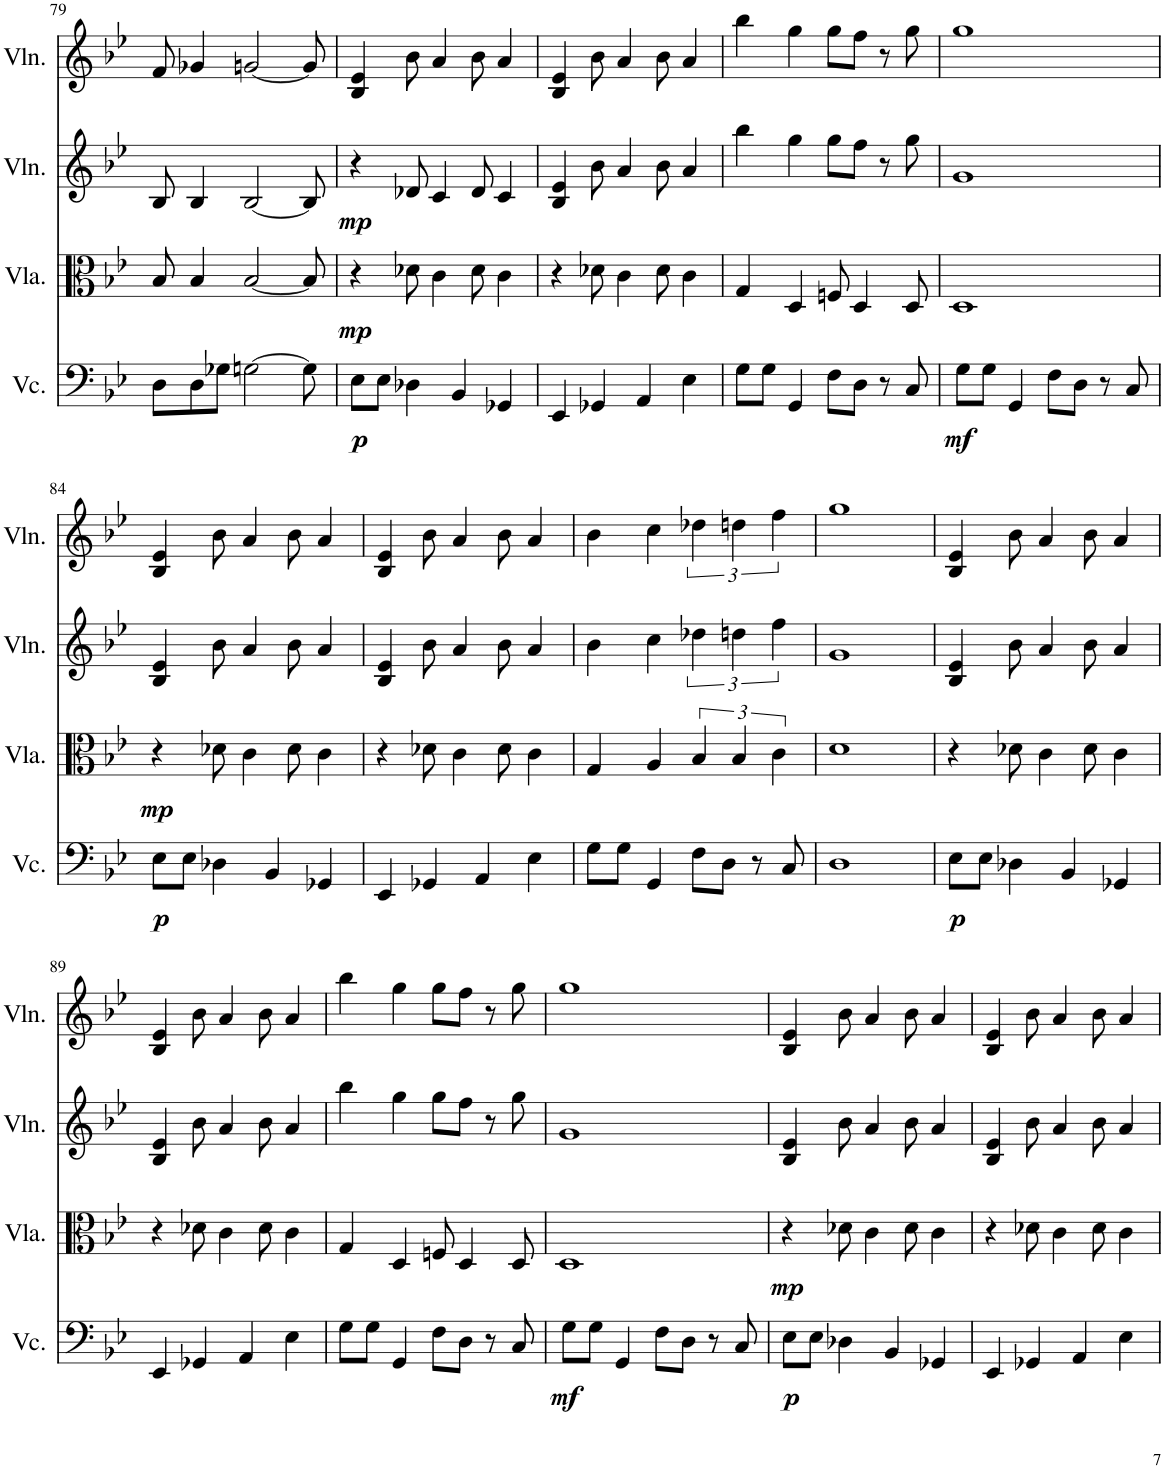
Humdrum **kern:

**kern	**dynam	**kern	**dynam	**kern	**dynam	**kern
*part4	*part4	*part3	*part3	*part2	*part2	*part1
*staff4	*staff4	*staff3	*staff3	*staff2	*staff2	*staff1
*I"Violoncello	*	*I"Viola	*	*I"Violin	*	*I"Violin
*I'Vc.	*	*I'Vla.	*	*I'Vln.	*	*I'Vln.
!!LO:PB:g=z
*clefF4	*	*clefC3	*	*clefG2	*	*clefG2
*k[b-e-]	*	*k[b-e-]	*	*k[b-e-]	*	*k[b-e-]
*M4/4	*	*M4/4	*	*M4/4	*	*M4/4
=79	=79	=79	=79	=79	=79	=79
8D\L	.	8B-/	.	8B-/	.	8f/
8D\	.	4B-/	.	4B-/	.	4g-X/
8G-X\J	.	.	.	.	.	.
[2Gn\	.	[2B-/	.	[2B-/	.	[2gn/
8G\]	.	8B-/]	.	8B-/]	.	8g/]
=80	=80	=80	=80	=80	=80	=80
!	!LO:DY:b	!	!LO:DY:b	!	!LO:DY:b	!
8E-\L	p	4r	mp	4r	mp	4B-/ 4e-/
8E-\J	.	.	.	.	.	.
4D-X\	.	8d-X\	.	8d-X/	.	8b-\
.	.	4c\	.	4c/	.	4a/
4BB-/	.	.	.	.	.	.
.	.	8d-\	.	8d-/	.	8b-\
4GG-X/	.	4c\	.	4c/	.	4a/
=81	=81	=81	=81	=81	=81	=81
4EE-/	.	4r	.	4B-/ 4e-/	.	4B-/ 4e-/
4GG-X/	.	8d-X\	.	8b-\	.	8b-\
.	.	4c\	.	4a/	.	4a/
4AA/	.	.	.	.	.	.
.	.	8d-\	.	8b-\	.	8b-\
4E-\	.	4c\	.	4a/	.	4a/
=82	=82	=82	=82	=82	=82	=82
8G\L	.	4G/	.	4bb-\	.	4bb-\
8G\J	.	.	.	.	.	.
4GG/	.	4D/	.	4gg\	.	4gg\
8F\L	.	8Fn/	.	8gg\L	.	8gg\L
8D\J	.	4D/	.	8ff\J	.	8ff\J
8r	.	.	.	8r	.	8r
8C/	.	8D/	.	8gg\	.	8gg\
=83	=83	=83	=83	=83	=83	=83
!	!LO:DY:b	!	!	!	!	!
8G\L	mf	1D	.	1g	.	1gg
8G\J	.	.	.	.	.	.
4GG/	.	.	.	.	.	.
8F\L	.	.	.	.	.	.
8D\J	.	.	.	.	.	.
8r	.	.	.	.	.	.
8C/	.	.	.	.	.	.
!!LO:LB:g=z
=84	=84	=84	=84	=84	=84	=84
!	!LO:DY:b	!	!LO:DY:b	!	!	!
8E-\L	p	4r	mp	4B-/ 4e-/	.	4B-/ 4e-/
8E-\J	.	.	.	.	.	.
4D-X\	.	8d-X\	.	8b-\	.	8b-\
.	.	4c\	.	4a/	.	4a/
4BB-/	.	.	.	.	.	.
.	.	8d-\	.	8b-\	.	8b-\
4GG-X/	.	4c\	.	4a/	.	4a/
=85	=85	=85	=85	=85	=85	=85
4EE-/	.	4r	.	4B-/ 4e-/	.	4B-/ 4e-/
4GG-X/	.	8d-X\	.	8b-\	.	8b-\
.	.	4c\	.	4a/	.	4a/
4AA/	.	.	.	.	.	.
.	.	8d-\	.	8b-\	.	8b-\
4E-\	.	4c\	.	4a/	.	4a/
=86	=86	=86	=86	=86	=86	=86
8G\L	.	4G/	.	4b-\	.	4b-\
8G\J	.	.	.	.	.	.
4GG/	.	4A/	.	4cc\	.	4cc\
8F\L	.	6B-/	.	6dd-X\	.	6dd-X\
8D\J	.	.	.	.	.	.
.	.	6B-/	.	6ddn\	.	6ddn\
8r	.	.	.	.	.	.
.	.	6c\	.	6ff\	.	6ff\
8C/	.	.	.	.	.	.
=87	=87	=87	=87	=87	=87	=87
1D	.	1d	.	1g	.	1gg
=88	=88	=88	=88	=88	=88	=88
!	!LO:DY:b	!	!	!	!	!
8E-\L	p	4r	.	4B-/ 4e-/	.	4B-/ 4e-/
8E-\J	.	.	.	.	.	.
4D-X\	.	8d-X\	.	8b-\	.	8b-\
.	.	4c\	.	4a/	.	4a/
4BB-/	.	.	.	.	.	.
.	.	8d-\	.	8b-\	.	8b-\
4GG-X/	.	4c\	.	4a/	.	4a/
!!LO:LB:g=z
=89	=89	=89	=89	=89	=89	=89
4EE-/	.	4r	.	4B-/ 4e-/	.	4B-/ 4e-/
4GG-X/	.	8d-X\	.	8b-\	.	8b-\
.	.	4c\	.	4a/	.	4a/
4AA/	.	.	.	.	.	.
.	.	8d-\	.	8b-\	.	8b-\
4E-\	.	4c\	.	4a/	.	4a/
=90	=90	=90	=90	=90	=90	=90
8G\L	.	4G/	.	4bb-\	.	4bb-\
8G\J	.	.	.	.	.	.
4GG/	.	4D/	.	4gg\	.	4gg\
8F\L	.	8Fn/	.	8gg\L	.	8gg\L
8D\J	.	4D/	.	8ff\J	.	8ff\J
8r	.	.	.	8r	.	8r
8C/	.	8D/	.	8gg\	.	8gg\
=91	=91	=91	=91	=91	=91	=91
!	!LO:DY:b	!	!	!	!	!
8G\L	mf	1D	.	1g	.	1gg
8G\J	.	.	.	.	.	.
4GG/	.	.	.	.	.	.
8F\L	.	.	.	.	.	.
8D\J	.	.	.	.	.	.
8r	.	.	.	.	.	.
8C/	.	.	.	.	.	.
=92	=92	=92	=92	=92	=92	=92
!	!LO:DY:b	!	!LO:DY:b	!	!	!
8E-\L	p	4r	mp	4B-/ 4e-/	.	4B-/ 4e-/
8E-\J	.	.	.	.	.	.
4D-X\	.	8d-X\	.	8b-\	.	8b-\
.	.	4c\	.	4a/	.	4a/
4BB-/	.	.	.	.	.	.
.	.	8d-\	.	8b-\	.	8b-\
4GG-X/	.	4c\	.	4a/	.	4a/
=93	=93	=93	=93	=93	=93	=93
4EE-/	.	4r	.	4B-/ 4e-/	.	4B-/ 4e-/
4GG-X/	.	8d-X\	.	8b-\	.	8b-\
.	.	4c\	.	4a/	.	4a/
4AA/	.	.	.	.	.	.
.	.	8d-\	.	8b-\	.	8b-\
4E-\	.	4c\	.	4a/	.	4a/
=	=	=	=	=	=	=
*-	*-	*-	*-	*-	*-	*-
